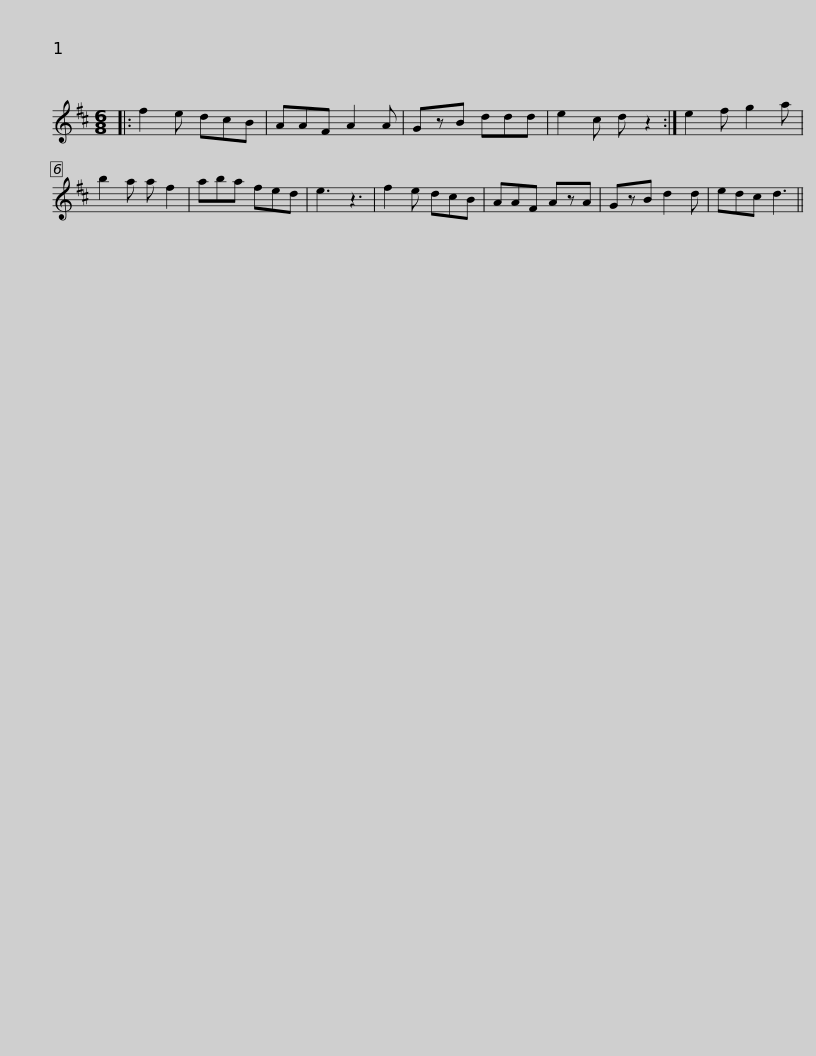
X:1
L:1/8
M:6/8
I:linebreak $
K:D
V:1 treble
V:1
|: f2 e dcB | AAF A2 A | GzB ddd | e2 c d z2 :| e2 f g2 a | %5
 b2 a a f2 | aba fed | e3 z3 |$ f2 e dcB | AAF AzA | %10
 GzB d2 d | edc d3 || %12
